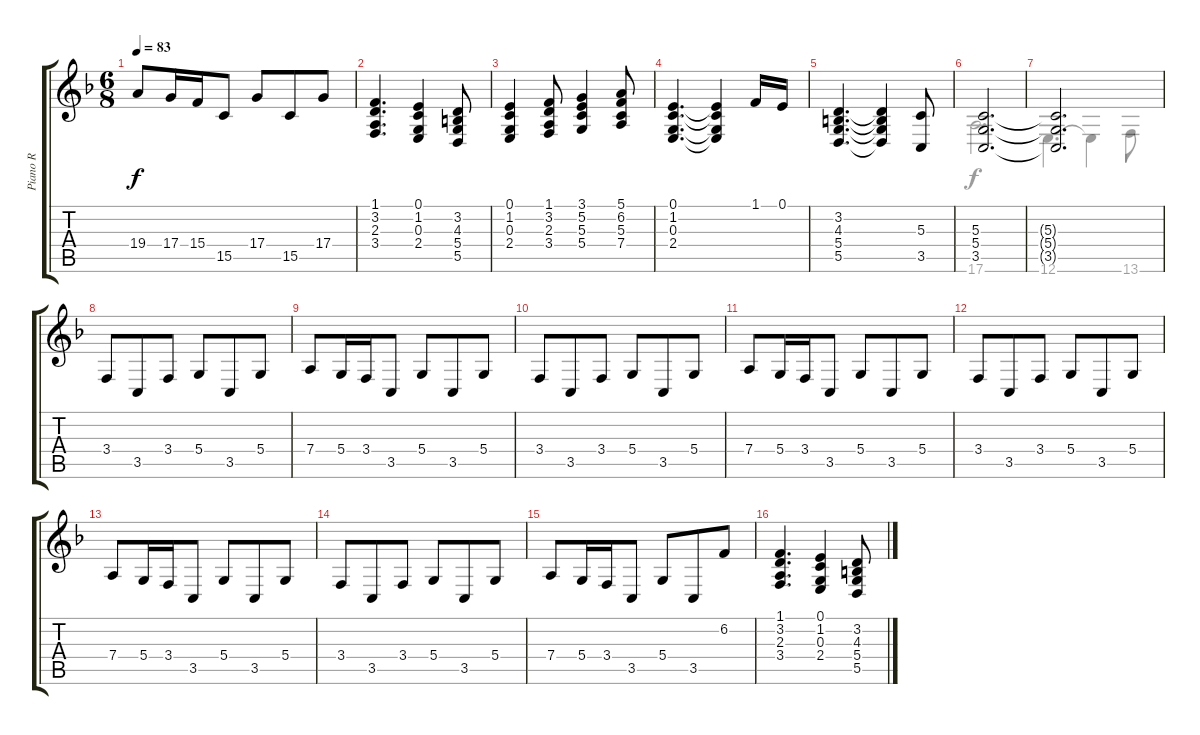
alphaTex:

\track ("Piano R" "Piano R") {instrument acousticgrandpiano}
\staff {score tabs}
\tuning (E4 B3 G3 D3 A2 E2) {hide}
\voice
\ts (6 8)
\tempo 83
\clef g2
\ks f
19.4.8{dy f} 17.4.16 15.4.16 15.5.8 17.4.8 15.5.8 17.4.8 |
(1.1 3.2 2.3 3.4).4{d} (0.1 1.2 0.3 2.4).4 (3.2 4.3 5.4 5.5).8 |
(0.1 1.2 0.3 2.4).4 (1.1 3.2 2.3 3.4).8 (3.1 5.2 5.3 5.4).4 (5.1 6.2 5.3 7.4).8 |
(0.1 1.2 0.3 2.4).4{d} (0.1{t} 1.2{t} 0.3{t} 2.4{t}).4 1.1.16 0.1.16 |
(3.2 4.3 5.4 5.5).4{d} (3.2{t} 4.3{t} 5.4{t} 5.5{t}).4 (5.3 3.5).8 |
(5.3 5.4 3.5).2{d} |
(5.3{t} 5.4{t} 3.5{t}).2{d} |
3.4.8 3.5.8 3.4.8 5.4.8 3.5.8 5.4.8 |
7.4.8 5.4.16 3.4.16 3.5.8 5.4.8 3.5.8 5.4.8 |
3.4.8 3.5.8 3.4.8 5.4.8 3.5.8 5.4.8 |
7.4.8 5.4.16 3.4.16 3.5.8 5.4.8 3.5.8 5.4.8 |
3.4.8 3.5.8 3.4.8 5.4.8 3.5.8 5.4.8 |
7.4.8 5.4.16 3.4.16 3.5.8 5.4.8 3.5.8 5.4.8 |
3.4.8 3.5.8 3.4.8 5.4.8 3.5.8 5.4.8 |
7.4.8 5.4.16 3.4.16 3.5.8 5.4.8 3.5.8 6.2.8 |
(1.1 3.2 2.3 3.4).4{d} (0.1 1.2 0.3 2.4).4 (3.2 4.3 5.4 5.5).8
\voice
\clef g2
\ottava regular
\simile none
\ks f
|
|
|
|
|
17.6.2{d} |
12.6.4{d} 12.6{t}.4 13.6.8 |
|
|
|
|
|
|
|
|
